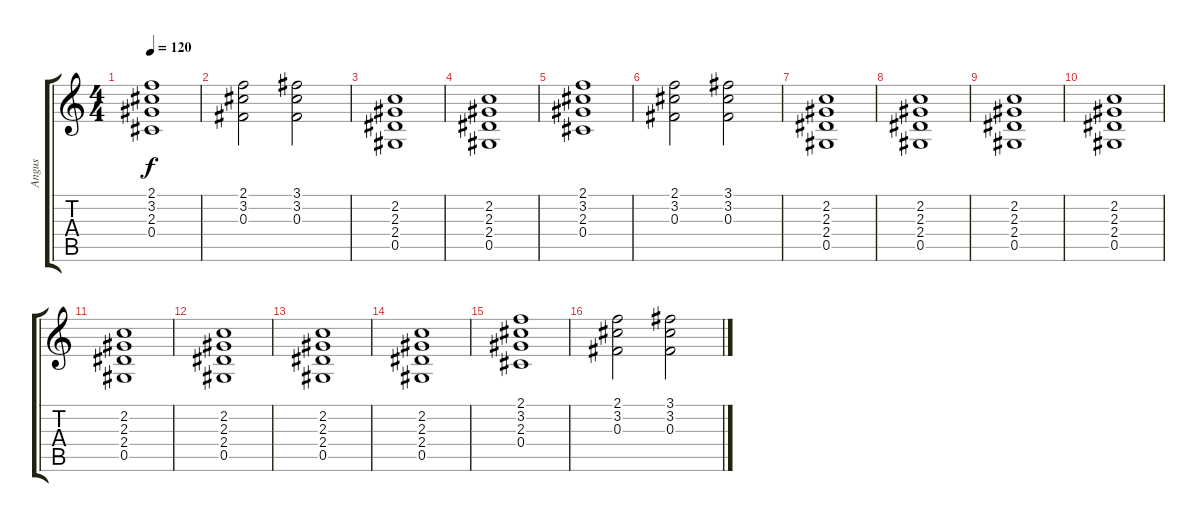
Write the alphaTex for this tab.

\track ("Angus" "Angus") {instrument distortionguitar}
\staff {score tabs}
\tuning (Eb4 Bb3 Gb3 Db3 Ab2 Eb2) {hide}
\ts (4 4)
\tempo 120
\clef g2
\ks c
(2.1 3.2 2.3 0.4).1{dy f} |
(2.1 3.2 0.3).2 (3.1 3.2 0.3).2 |
(2.2 2.3 2.4 0.5).1 |
(2.2 2.3 2.4 0.5).1 |
(2.1 3.2 2.3 0.4).1 |
(2.1 3.2 0.3).2 (3.1 3.2 0.3).2 |
(2.2 2.3 2.4 0.5).1 |
(2.2 2.3 2.4 0.5).1 |
(2.2 2.3 2.4 0.5).1 |
(2.2 2.3 2.4 0.5).1 |
(2.2 2.3 2.4 0.5).1 |
(2.2 2.3 2.4 0.5).1 |
(2.2 2.3 2.4 0.5).1 |
(2.2 2.3 2.4 0.5).1 |
(2.1 3.2 2.3 0.4).1 |
(2.1 3.2 0.3).2 (3.1 3.2 0.3).2
